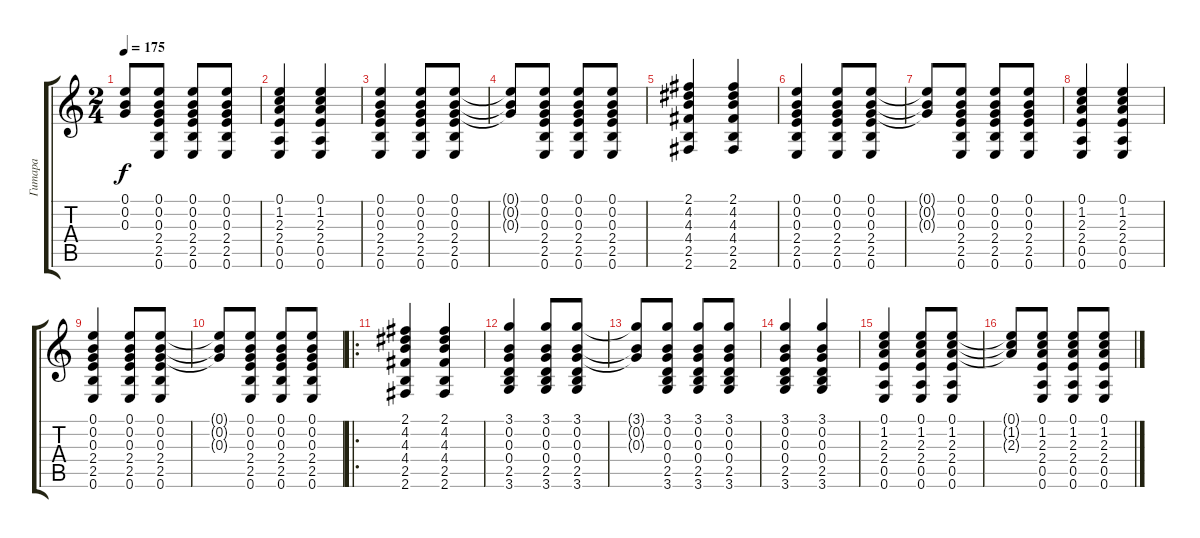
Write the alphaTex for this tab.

\track ("Гитара" "Гитара") {instrument acousticguitarsteel}
\staff {score tabs}
\tuning (E4 B3 G3 D3 A2 E2) {hide}
\ts (2 4)
\tempo 175
\clef g2
\ks c
(0.1{t} 0.2{t} 0.3{t}).8{dy f} (0.1 0.2 0.3 2.4 2.5 0.6).8 (0.1 0.2 0.3 2.4 2.5 0.6).8 (0.1 0.2 0.3 2.4 2.5 0.6).8 |
(0.1 1.2 2.3 2.4 0.5 0.6).4 (0.1 1.2 2.3 2.4 0.5 0.6).4 |
(0.1 0.2 0.3 2.4 2.5 0.6).4 (0.1 0.2 0.3 2.4 2.5 0.6).8 (0.1 0.2 0.3 2.4 2.5 0.6).8 |
(0.1{t} 0.2{t} 0.3{t}).8 (0.1 0.2 0.3 2.4 2.5 0.6).8 (0.1 0.2 0.3 2.4 2.5 0.6).8 (0.1 0.2 0.3 2.4 2.5 0.6).8 |
(2.1 4.2 4.3 4.4 2.5 2.6).4 (2.1 4.2 4.3 4.4 2.5 2.6).4 |
(0.1 0.2 0.3 2.4 2.5 0.6).4 (0.1 0.2 0.3 2.4 2.5 0.6).8 (0.1 0.2 0.3 2.4 2.5 0.6).8 |
(0.1{t} 0.2{t} 0.3{t}).8 (0.1 0.2 0.3 2.4 2.5 0.6).8 (0.1 0.2 0.3 2.4 2.5 0.6).8 (0.1 0.2 0.3 2.4 2.5 0.6).8 |
(0.1 1.2 2.3 2.4 0.5 0.6).4 (0.1 1.2 2.3 2.4 0.5 0.6).4 |
(0.1 0.2 0.3 2.4 2.5 0.6).4 (0.1 0.2 0.3 2.4 2.5 0.6).8 (0.1 0.2 0.3 2.4 2.5 0.6).8 |
(0.1{t} 0.2{t} 0.3{t}).8 (0.1 0.2 0.3 2.4 2.5 0.6).8 (0.1 0.2 0.3 2.4 2.5 0.6).8 (0.1 0.2 0.3 2.4 2.5 0.6).8 |
\ro
(2.1 4.2 4.3 4.4 2.5 2.6).4 (2.1 4.2 4.3 4.4 2.5 2.6).4 |
(3.1 0.2 0.3 0.4 2.5 3.6).4 (3.1 0.2 0.3 0.4 2.5 3.6).8 (3.1 0.2 0.3 0.4 2.5 3.6).8 |
(3.1{t} 0.2{t} 0.3{t}).8 (3.1 0.2 0.3 0.4 2.5 3.6).8 (3.1 0.2 0.3 0.4 2.5 3.6).8 (3.1 0.2 0.3 0.4 2.5 3.6).8 |
(3.1 0.2 0.3 0.4 2.5 3.6).4 (3.1 0.2 0.3 0.4 2.5 3.6).4 |
(0.1 1.2 2.3 2.4 0.5 0.6).4 (0.1 1.2 2.3 2.4 0.5 0.6).8 (0.1 1.2 2.3 2.4 0.5 0.6).8 |
(0.1{t} 1.2{t} 2.3{t}).8 (0.1 1.2 2.3 2.4 0.5 0.6).8 (0.1 1.2 2.3 2.4 0.5 0.6).8 (0.1 1.2 2.3 2.4 0.5 0.6).8
